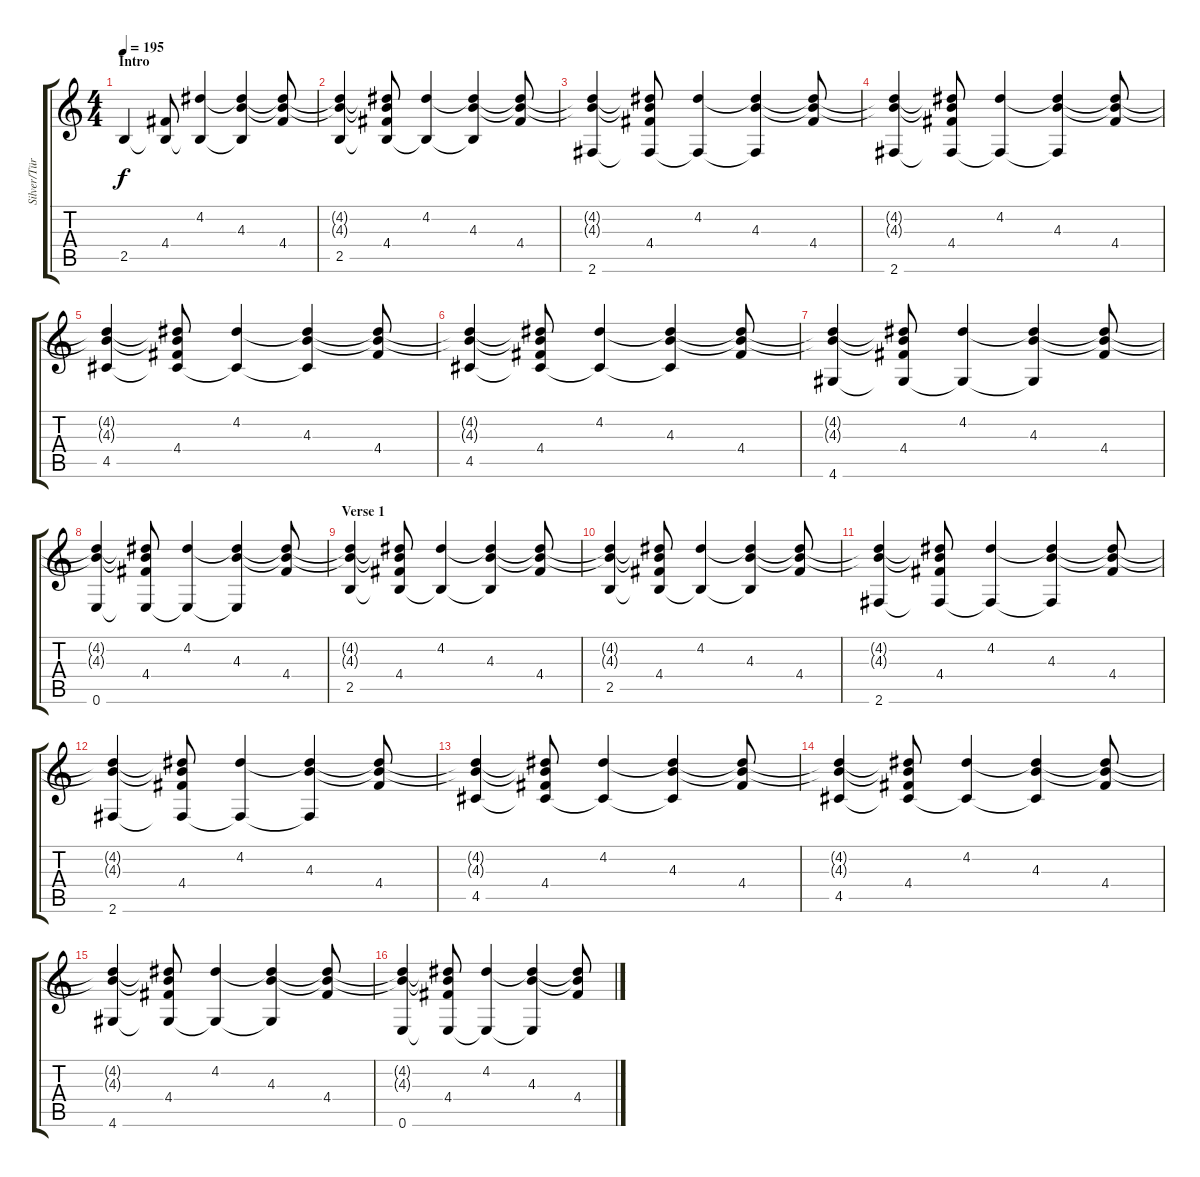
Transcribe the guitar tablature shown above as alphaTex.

\track ("Silver/Türk" "Silver/Tür") {instrument electricguitarclean}
\staff {score tabs}
\tuning (E4 B3 G3 D3 A2 E2) {hide}
\ts (4 4)
\section ("" "Intro")
\tempo 195
\clef g2
\ks c
2.5.4{dy f instrument electricguitarclean} (4.4 2.5{t}).8 (4.2 2.5{t}).4 (4.2{t} 4.3 2.5{t}).4 (4.2{t} 4.3{t} 4.4).8 |
(4.2{t} 4.3{t} 2.5).4 (4.2{t} 4.3{t} 4.4 2.5{t}).8 (4.2 2.5{t}).4 (4.2{t} 4.3 2.5{t}).4 (4.2{t} 4.3{t} 4.4).8 |
(4.2{t} 4.3{t} 2.6).4 (4.2{t} 4.3{t} 4.4 2.6{t}).8 (4.2 2.6{t}).4 (4.2{t} 4.3 2.6{t}).4 (4.2{t} 4.3{t} 4.4).8 |
(4.2{t} 4.3{t} 2.6).4 (4.2{t} 4.3{t} 4.4 2.6{t}).8 (4.2 2.6{t}).4 (4.2{t} 4.3 2.6{t}).4 (4.2{t} 4.3{t} 4.4).8 |
(4.2{t} 4.3{t} 4.5).4 (4.2{t} 4.3{t} 4.4 4.5{t}).8 (4.2 4.5{t}).4 (4.2{t} 4.3 4.5{t}).4 (4.2{t} 4.3{t} 4.4).8 |
(4.2{t} 4.3{t} 4.5).4 (4.2{t} 4.3{t} 4.4 4.5{t}).8 (4.2 4.5{t}).4 (4.2{t} 4.3 4.5{t}).4 (4.2{t} 4.3{t} 4.4).8 |
(4.2{t} 4.3{t} 4.6).4 (4.2{t} 4.3{t} 4.4 4.6{t}).8 (4.2 4.6{t}).4 (4.2{t} 4.3 4.6{t}).4 (4.2{t} 4.3{t} 4.4).8 |
(4.2{t} 4.3{t} 0.6).4 (4.2{t} 4.3{t} 4.4 0.6{t}).8 (4.2 0.6{t}).4 (4.2{t} 4.3 0.6{t}).4 (4.2{t} 4.3{t} 4.4).8 |
\section ("" "Verse 1")
(4.2{t} 4.3{t} 2.5).4 (4.2{t} 4.3{t} 4.4 2.5{t}).8 (4.2 2.5{t}).4 (4.2{t} 4.3 2.5{t}).4 (4.2{t} 4.3{t} 4.4).8 |
(4.2{t} 4.3{t} 2.5).4 (4.2{t} 4.3{t} 4.4 2.5{t}).8 (4.2 2.5{t}).4 (4.2{t} 4.3 2.5{t}).4 (4.2{t} 4.3{t} 4.4).8 |
(4.2{t} 4.3{t} 2.6).4 (4.2{t} 4.3{t} 4.4 2.6{t}).8 (4.2 2.6{t}).4 (4.2{t} 4.3 2.6{t}).4 (4.2{t} 4.3{t} 4.4).8 |
(4.2{t} 4.3{t} 2.6).4 (4.2{t} 4.3{t} 4.4 2.6{t}).8 (4.2 2.6{t}).4 (4.2{t} 4.3 2.6{t}).4 (4.2{t} 4.3{t} 4.4).8 |
(4.2{t} 4.3{t} 4.5).4 (4.2{t} 4.3{t} 4.4 4.5{t}).8 (4.2 4.5{t}).4 (4.2{t} 4.3 4.5{t}).4 (4.2{t} 4.3{t} 4.4).8 |
(4.2{t} 4.3{t} 4.5).4 (4.2{t} 4.3{t} 4.4 4.5{t}).8 (4.2 4.5{t}).4 (4.2{t} 4.3 4.5{t}).4 (4.2{t} 4.3{t} 4.4).8 |
(4.2{t} 4.3{t} 4.6).4 (4.2{t} 4.3{t} 4.4 4.6{t}).8 (4.2 4.6{t}).4 (4.2{t} 4.3 4.6{t}).4 (4.2{t} 4.3{t} 4.4).8 |
(4.2{t} 4.3{t} 0.6).4 (4.2{t} 4.3{t} 4.4 0.6{t}).8 (4.2 0.6{t}).4 (4.2{t} 4.3 0.6{t}).4 (4.2{t} 4.3{t} 4.4).8
